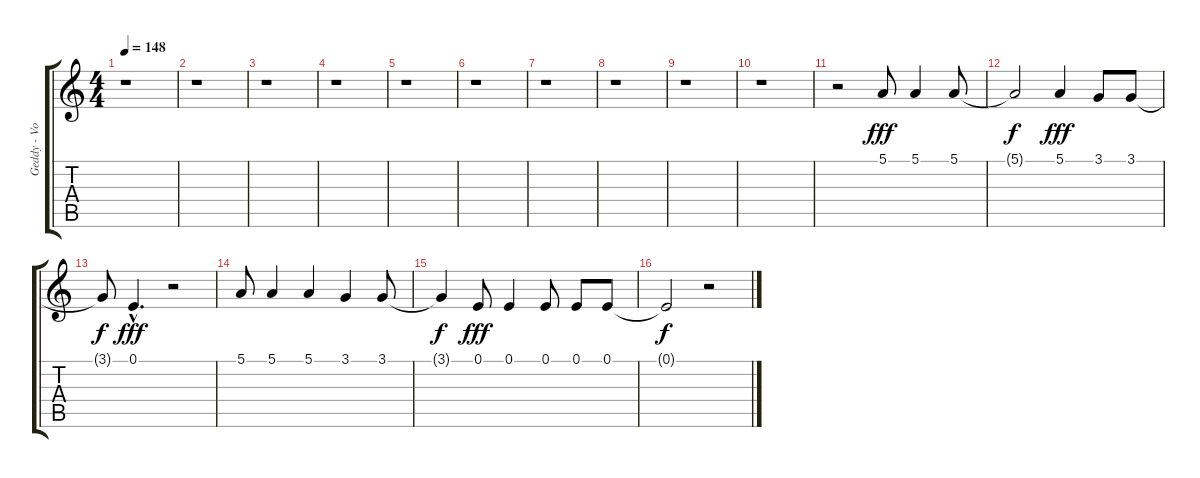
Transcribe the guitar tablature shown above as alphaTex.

\track ("Geddy - Voz" "Geddy - Vo") {instrument lead3calliope}
\staff {score tabs}
\tuning (E4 B3 G3 D3 A2 E2) {hide}
\ts (4 4)
\tempo 148
\clef g2
\ks c
r.1{dy fff instrument lead3calliope} |
r.1 |
r.1 |
r.1 |
r.1 |
r.1 |
r.1 |
r.1 |
r.1 |
r.1 |
r.2 5.1.8 5.1.4 5.1.8 |
5.1{t}.2{dy f} 5.1.4{dy fff} 3.1.8 3.1.8 |
3.1{t}.8{dy f} 0.1{hac}.4{d dy fff} r.2 |
5.1.8 5.1.4 5.1.4 3.1.4 3.1.8 |
3.1{t}.4{dy f} 0.1.8{dy fff} 0.1.4 0.1.8 0.1.8 0.1.8 |
0.1{t}.2{dy f} r.2
